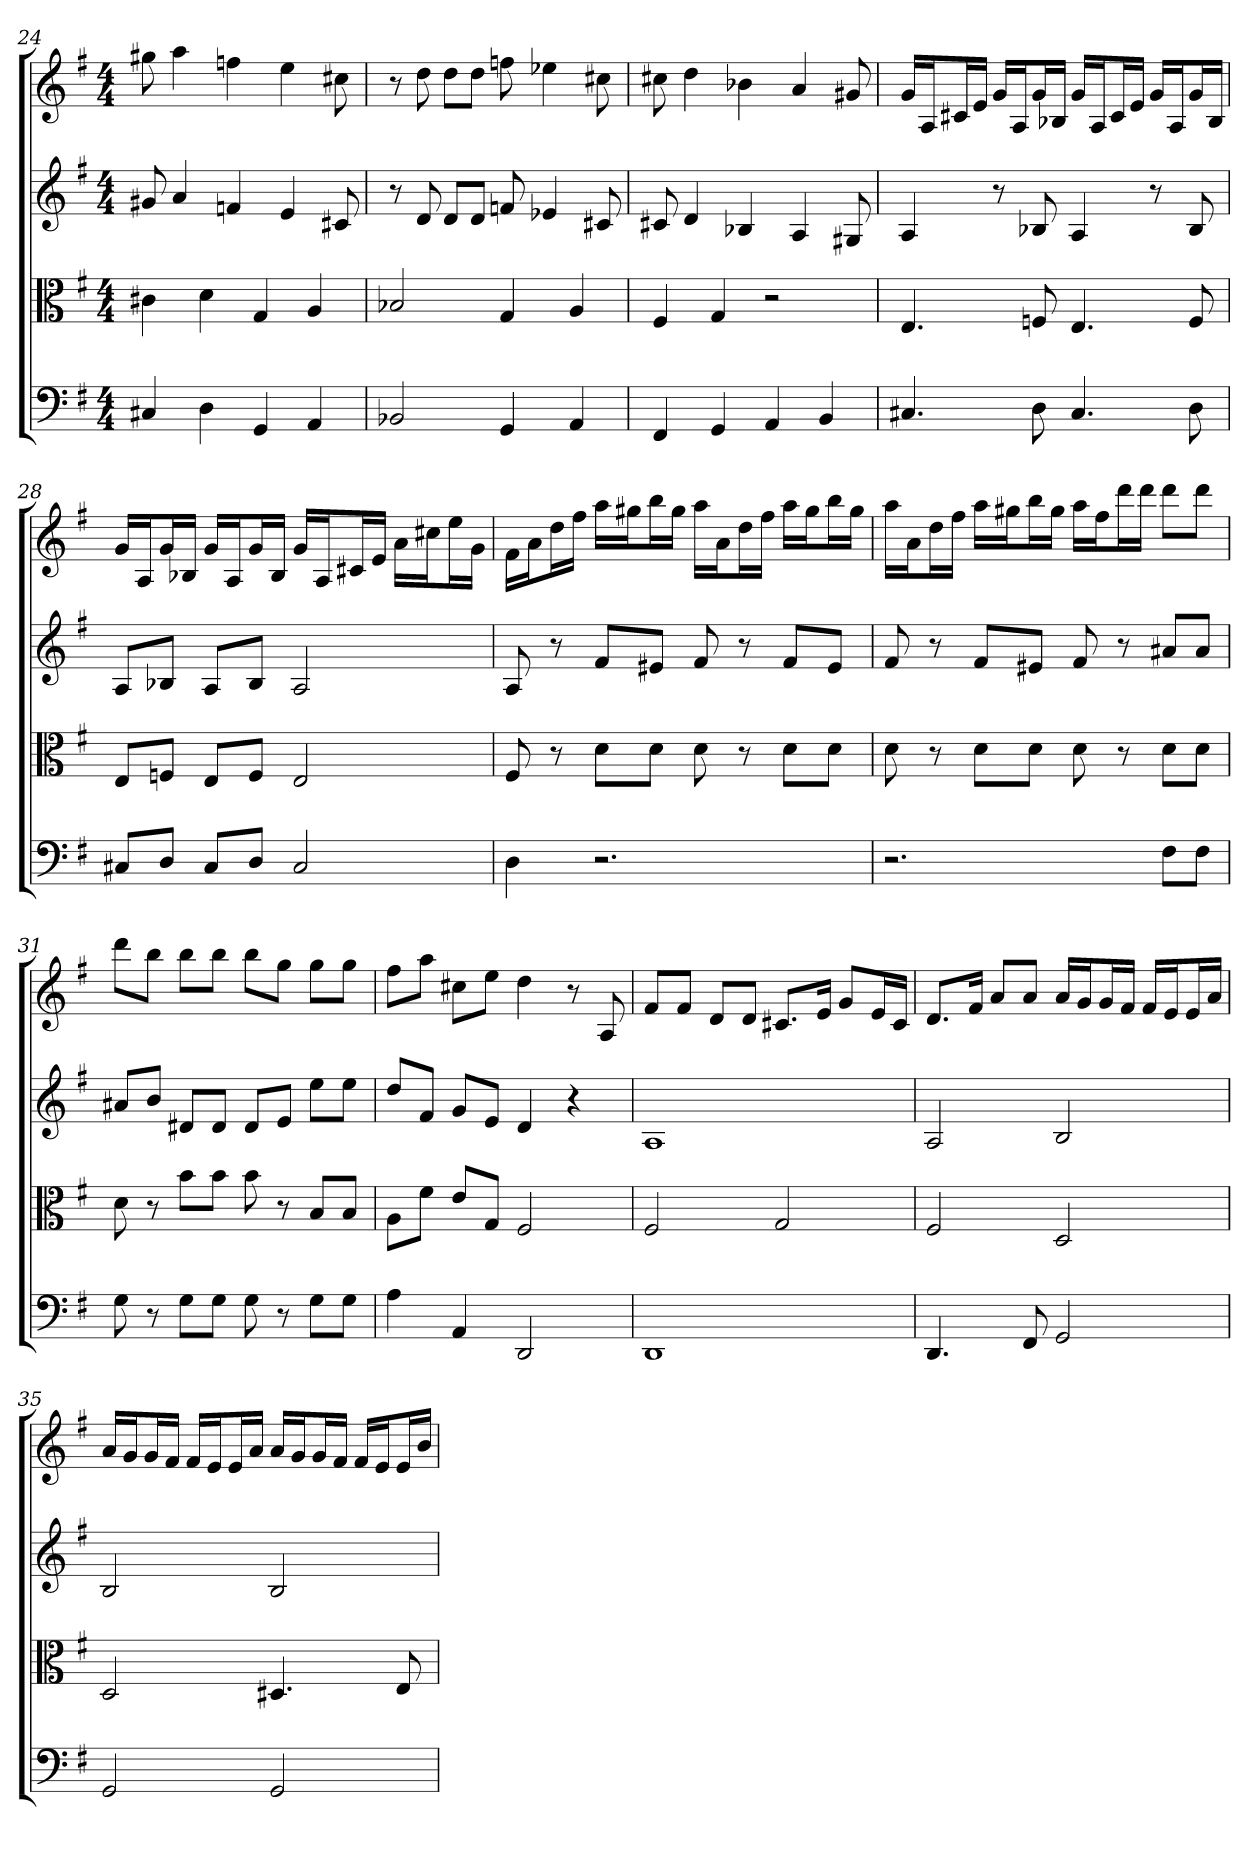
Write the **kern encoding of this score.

**kern	**kern	**kern	**kern
*part4	*part3	*part2	*part1
*staff4	*staff3	*staff2	*staff1
*clefF4	*clefC3	*	*
*k[f#]	*k[f#]	*k[f#]	*k[f#]
*G:	*G:	*G:	*G:
*M4/4	*M4/4	*M4/4	*M4/4
=24	=24	=24	=24
4C#X	4c#X	8g#X	8gg#X
.	.	4a	4aa
4D	4d	.	.
.	.	4fn	4ffn
4GG	4G	.	.
.	.	4e	4ee
4AA	4A	.	.
.	.	8c#X	8cc#X
=25	=25	=25	=25
2BB-X	2B-X	8r	8r
.	.	8d	8dd
.	.	8dL	8ddL
.	.	8dJ	8ddJ
4GG	4G	8fn	8ffn
.	.	4e-X	4ee-X
4AA	4A	.	.
.	.	8c#X	8cc#X
=26	=26	=26	=26
4FF#	4F#	8c#X	8cc#X
.	.	4d	4dd
4GG	4G	.	.
.	.	4B-X	4b-X
4AA	2r	.	.
.	.	4A	4a
4BB	.	.	.
.	.	8G#X	8g#X
=27	=27	=27	=27
4.C#X	4.E	4A	16gLL
.	.	.	16AJ
.	.	.	16c#XL
.	.	.	16eJJ
.	.	8r	16gLL
.	.	.	16AJ
8D	8Fn	8B-X	16gL
.	.	.	16B-XJJ
4.C#	4.E	4A	16gLL
.	.	.	16AJ
.	.	.	16c#L
.	.	.	16eJJ
.	.	8r	16gLL
.	.	.	16AJ
8D	8F	8B-	16gL
.	.	.	16B-JJ
=28	=28	=28	=28
8C#X/L	8E/L	8AL	16gLL
.	.	.	16AJ
8D/J	8Fn/J	8B-XJ	16gL
.	.	.	16B-XJJ
8C#/L	8E/L	8AL	16gLL
.	.	.	16AJ
8D/J	8F/J	8B-J	16gL
.	.	.	16B-JJ
2C#	2E	2A	16gLL
.	.	.	16AJ
.	.	.	16c#XL
.	.	.	16eJJ
.	.	.	16aLL
.	.	.	16cc#XJ
.	.	.	16eeL
.	.	.	16gJJ
=29	=29	=29	=29
4D	8F#	8A	16f#LL
.	.	.	16aJ
.	8r	8r	16ddL
.	.	.	16ff#JJ
2.r	8d\L	8f#L	16aaLL
.	.	.	16gg#XJ
.	8d\J	8e#XJ	16bbL
.	.	.	16gg#JJ
.	8d	8f#	16aaLL
.	.	.	16aJ
.	8r	8r	16ddL
.	.	.	16ff#JJ
.	8d\L	8f#L	16aaLL
.	.	.	16gg#J
.	8d\J	8e#J	16bbL
.	.	.	16gg#JJ
=30	=30	=30	=30
2.r	8d	8f#	16aaLL
.	.	.	16aJ
.	8r	8r	16ddL
.	.	.	16ff#JJ
.	8d\L	8f#L	16aaLL
.	.	.	16gg#XJ
.	8d\J	8e#XJ	16bbL
.	.	.	16gg#JJ
.	8d	8f#	16aaLL
.	.	.	16ff#J
.	8r	8r	16dddL
.	.	.	16dddJJ
8F#\L	8d\L	8a#XL	8dddL
8F#\J	8d\J	8a#J	8dddJ
=31	=31	=31	=31
8G	8d	8a#XL	8dddL
8r	8r	8bJ	8bbJ
8G\L	8b\L	8d#XL	8bbL
8G\J	8b\J	8d#J	8bbJ
8G	8b	8d#L	8bbL
8r	8r	8eJ	8ggJ
8G\L	8B/L	8eeL	8ggL
8G\J	8B/J	8eeJ	8ggJ
=32	=32	=32	=32
4A	8A\L	8ddL	8ff#L
.	8f#\J	8f#J	8aaJ
4AA	8e/L	8gL	8cc#XL
.	8G/J	8eJ	8eeJ
2DD	2F#	4d	4dd
.	.	4r	8r
.	.	.	8A
=33	=33	=33	=33
1DD	2F#	1A	8f#L
.	.	.	8f#J
.	.	.	8dL
.	.	.	8dJ
.	2G	.	8.c#XL
.	.	.	16eJk
.	.	.	8gL
.	.	.	16eL
.	.	.	16c#JJ
=34	=34	=34	=34
4.DD	2F#	2A	8.dL
.	.	.	16f#Jk
.	.	.	8aL
8FF#	.	.	8aJ
2GG	2D	2B	16aLL
.	.	.	16gJ
.	.	.	16gL
.	.	.	16f#JJ
.	.	.	16f#LL
.	.	.	16eJ
.	.	.	16eL
.	.	.	16aJJ
=35	=35	=35	=35
2GG	2D	2B	16aLL
.	.	.	16gJ
.	.	.	16gL
.	.	.	16f#JJ
.	.	.	16f#LL
.	.	.	16eJ
.	.	.	16eL
.	.	.	16aJJ
2GG	4.D#X	2B	16aLL
.	.	.	16gJ
.	.	.	16gL
.	.	.	16f#JJ
.	.	.	16f#LL
.	.	.	16eJ
.	8E	.	16eL
.	.	.	16bJJ
=	=	=	=
*-	*-	*-	*-
